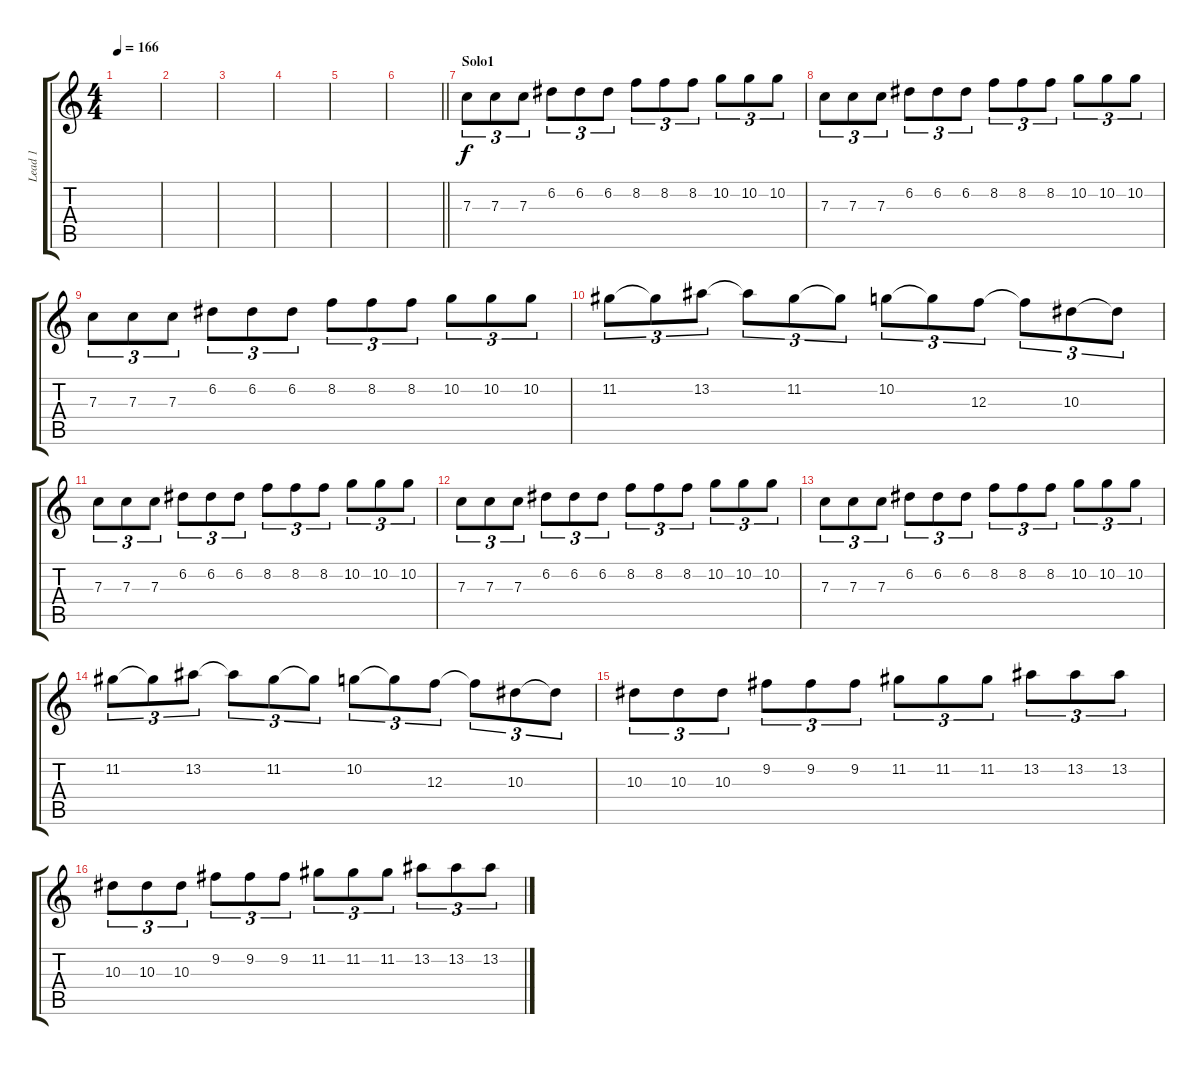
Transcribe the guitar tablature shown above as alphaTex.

\track ("Lead 1" "Lead 1") {instrument distortionguitar}
\staff {score tabs}
\tuning (D4 A3 F3 C3 G2 C2) {hide}
\ts (4 4)
\tempo 166
\clef g2
\ks c
|
|
|
|
|
\barLineRight lightlight
|
\section ("" "Solo1")
7.3.8{tu (3 2)} 7.3.8{tu (3 2)} 7.3.8{tu (3 2)} 6.2.8{tu (3 2)} 6.2.8{tu (3 2)} 6.2.8{tu (3 2)} 8.2.8{tu (3 2)} 8.2.8{tu (3 2)} 8.2.8{tu (3 2)} 10.2.8{tu (3 2)} 10.2.8{tu (3 2)} 10.2.8{tu (3 2)} |
7.3.8{tu (3 2)} 7.3.8{tu (3 2)} 7.3.8{tu (3 2)} 6.2.8{tu (3 2)} 6.2.8{tu (3 2)} 6.2.8{tu (3 2)} 8.2.8{tu (3 2)} 8.2.8{tu (3 2)} 8.2.8{tu (3 2)} 10.2.8{tu (3 2)} 10.2.8{tu (3 2)} 10.2.8{tu (3 2)} |
7.3.8{tu (3 2)} 7.3.8{tu (3 2)} 7.3.8{tu (3 2)} 6.2.8{tu (3 2)} 6.2.8{tu (3 2)} 6.2.8{tu (3 2)} 8.2.8{tu (3 2)} 8.2.8{tu (3 2)} 8.2.8{tu (3 2)} 10.2.8{tu (3 2)} 10.2.8{tu (3 2)} 10.2.8{tu (3 2)} |
11.2.8{tu (3 2)} 11.2{t}.8{tu (3 2)} 13.2.8{tu (3 2)} 13.2{t}.8{tu (3 2)} 11.2.8{tu (3 2)} 11.2{t}.8{tu (3 2)} 10.2.8{tu (3 2)} 10.2{t}.8{tu (3 2)} 12.3.8{tu (3 2)} 12.3{t}.8{tu (3 2)} 10.3.8{tu (3 2)} 10.3{t}.8{tu (3 2)} |
7.3.8{tu (3 2)} 7.3.8{tu (3 2)} 7.3.8{tu (3 2)} 6.2.8{tu (3 2)} 6.2.8{tu (3 2)} 6.2.8{tu (3 2)} 8.2.8{tu (3 2)} 8.2.8{tu (3 2)} 8.2.8{tu (3 2)} 10.2.8{tu (3 2)} 10.2.8{tu (3 2)} 10.2.8{tu (3 2)} |
7.3.8{tu (3 2)} 7.3.8{tu (3 2)} 7.3.8{tu (3 2)} 6.2.8{tu (3 2)} 6.2.8{tu (3 2)} 6.2.8{tu (3 2)} 8.2.8{tu (3 2)} 8.2.8{tu (3 2)} 8.2.8{tu (3 2)} 10.2.8{tu (3 2)} 10.2.8{tu (3 2)} 10.2.8{tu (3 2)} |
7.3.8{tu (3 2)} 7.3.8{tu (3 2)} 7.3.8{tu (3 2)} 6.2.8{tu (3 2)} 6.2.8{tu (3 2)} 6.2.8{tu (3 2)} 8.2.8{tu (3 2)} 8.2.8{tu (3 2)} 8.2.8{tu (3 2)} 10.2.8{tu (3 2)} 10.2.8{tu (3 2)} 10.2.8{tu (3 2)} |
11.2.8{tu (3 2)} 11.2{t}.8{tu (3 2)} 13.2.8{tu (3 2)} 13.2{t}.8{tu (3 2)} 11.2.8{tu (3 2)} 11.2{t}.8{tu (3 2)} 10.2.8{tu (3 2)} 10.2{t}.8{tu (3 2)} 12.3.8{tu (3 2)} 12.3{t}.8{tu (3 2)} 10.3.8{tu (3 2)} 10.3{t}.8{tu (3 2)} |
10.3.8{tu (3 2)} 10.3.8{tu (3 2)} 10.3.8{tu (3 2)} 9.2.8{tu (3 2)} 9.2.8{tu (3 2)} 9.2.8{tu (3 2)} 11.2.8{tu (3 2)} 11.2.8{tu (3 2)} 11.2.8{tu (3 2)} 13.2.8{tu (3 2)} 13.2.8{tu (3 2)} 13.2.8{tu (3 2)} |
10.3.8{tu (3 2)} 10.3.8{tu (3 2)} 10.3.8{tu (3 2)} 9.2.8{tu (3 2)} 9.2.8{tu (3 2)} 9.2.8{tu (3 2)} 11.2.8{tu (3 2)} 11.2.8{tu (3 2)} 11.2.8{tu (3 2)} 13.2.8{tu (3 2)} 13.2.8{tu (3 2)} 13.2.8{tu (3 2)}
